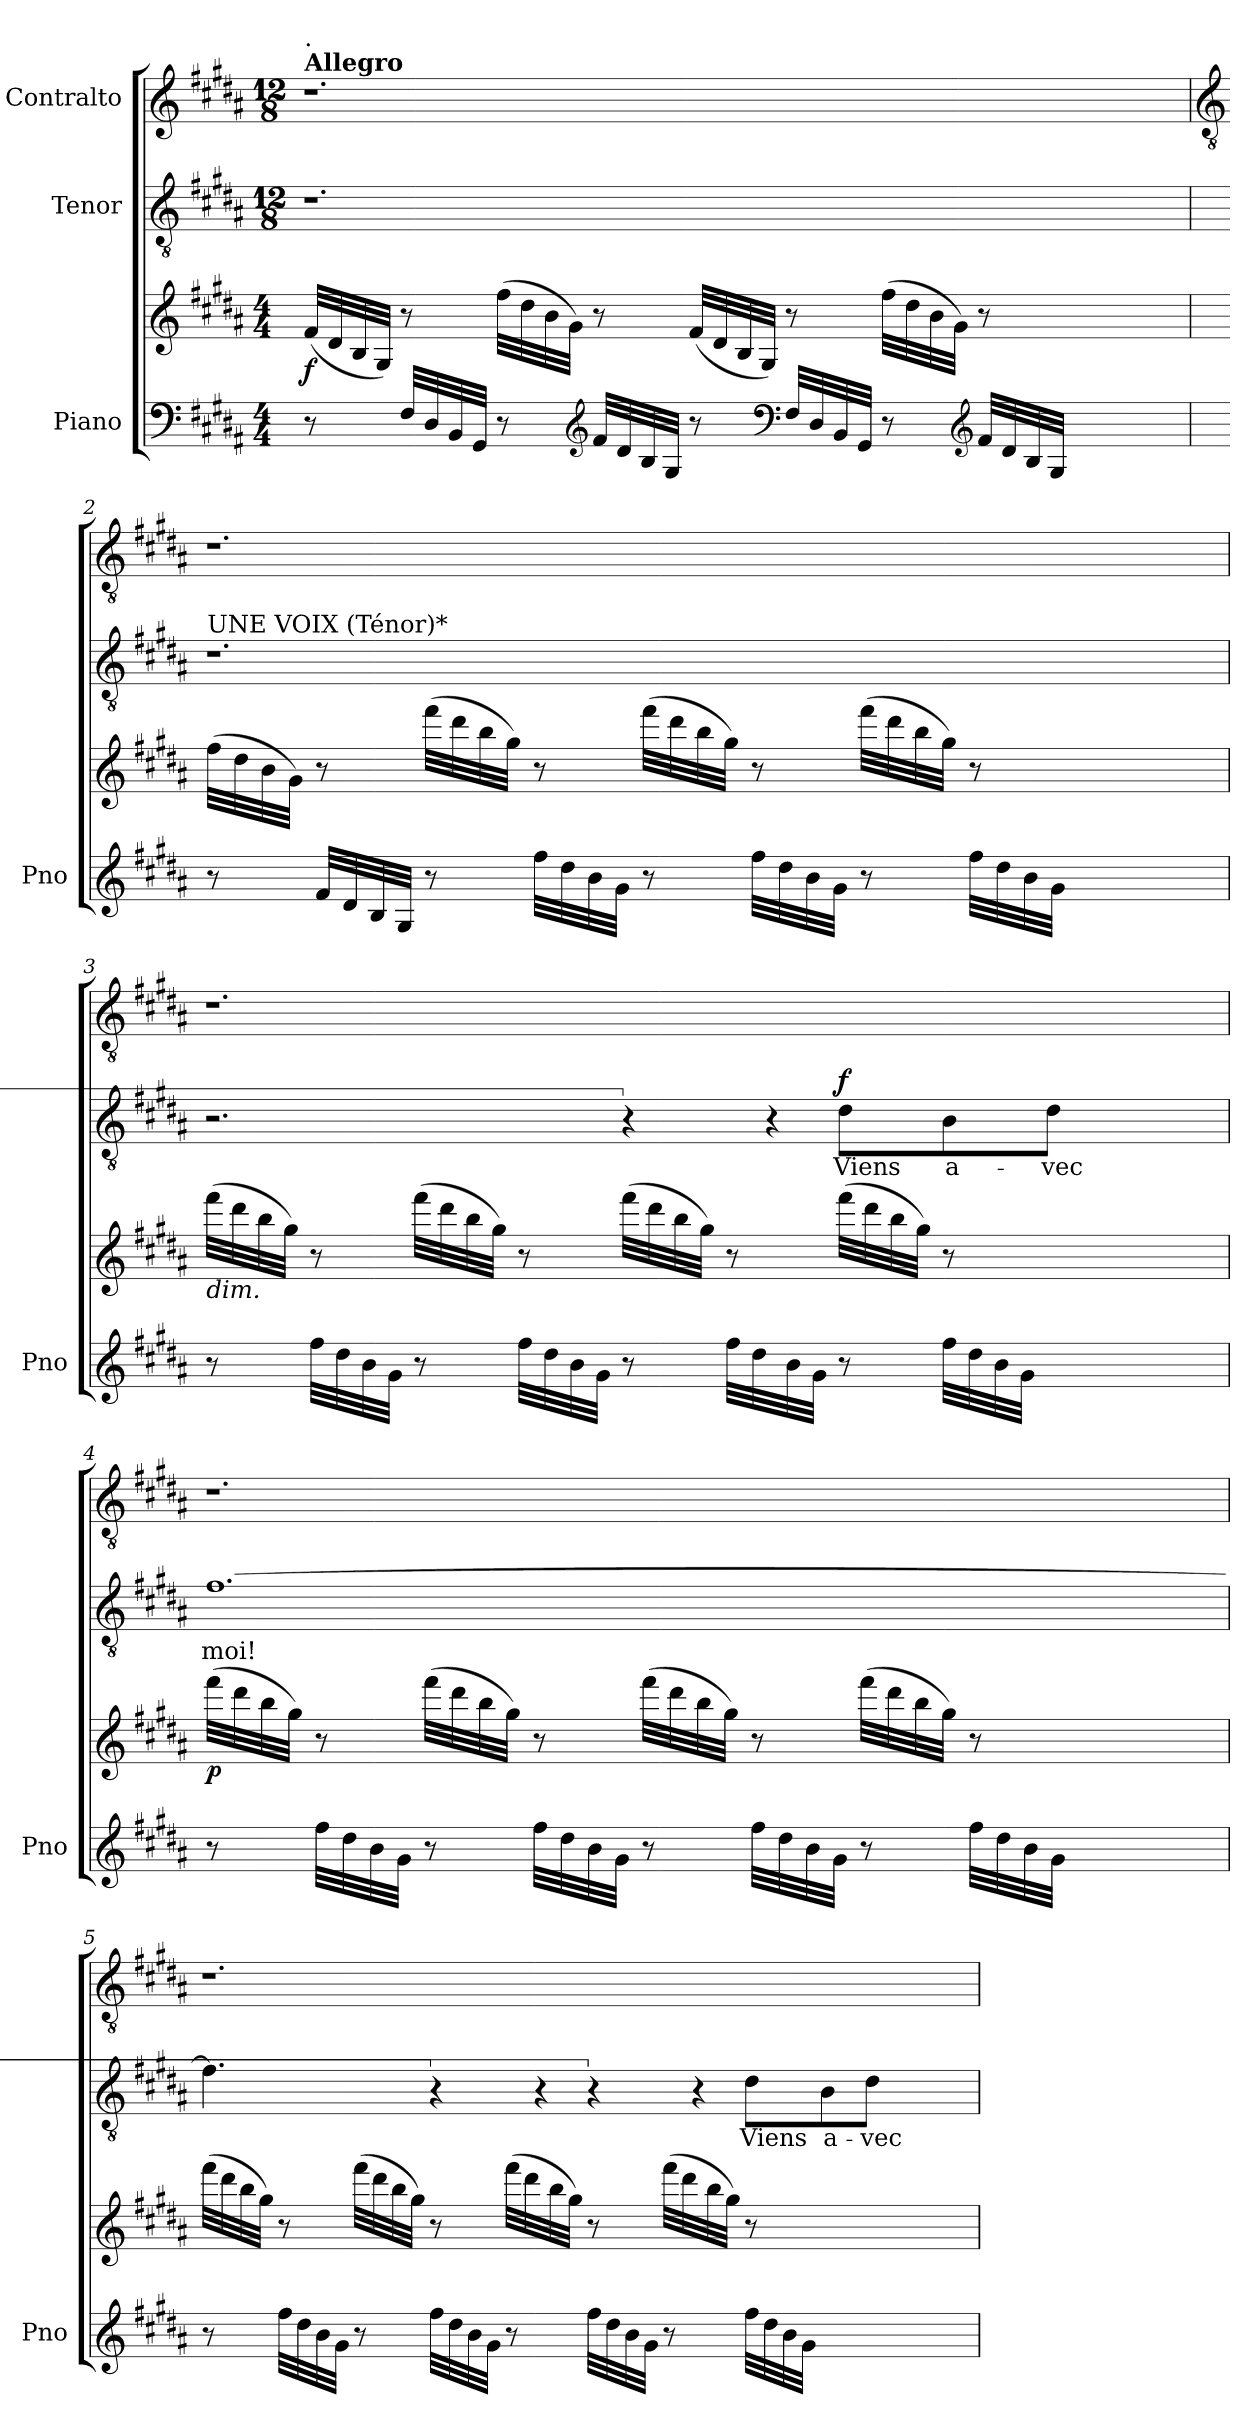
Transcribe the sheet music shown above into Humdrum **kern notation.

**kern	**kern	**dynam	**kern	**text	**dynam	**kern
*part3	*part3	*part3	*part2	*part2	*part2	*part1
*staff4	*staff3	*staff3/4	*staff2	*staff2	*staff2	*staff1
*I"Piano	*	*	*I"Tenor	*	*	*I"Contralto
*I'Pno	*	*	*	*	*	*
*clefF4	*clefG2	*	*clefGv2	*	*	*clefG2
*k[f#c#g#d#a#]	*k[f#c#g#d#a#]	*	*k[f#c#g#d#a#]	*	*	*k[f#c#g#d#a#]
*M4/4	*M4/4	*	*M12/8	*	*	*M12/8
=1	=1	=1	=1	=1	=1	=1
!	!	!	!	!	!	!LO:TX:a:B:t=Allegro
!	!	!	!	!	!	!LO:TX:a:t=.
!	!	!LO:DY:b	!	!	!	!
8r	(<32f#/LLL	f	1.r	.	.	1.r
.	32d#/	.	.	.	.	.
.	32B/	.	.	.	.	.
.	32G#/JJJ)	.	.	.	.	.
32F#/LLL	8r	.	.	.	.	.
32D#/	.	.	.	.	.	.
32BB/	.	.	.	.	.	.
32GG#/JJJ	.	.	.	.	.	.
8r	(>32ff#\LLL	.	.	.	.	.
.	32dd#\	.	.	.	.	.
.	32b\	.	.	.	.	.
.	32g#\JJJ)	.	.	.	.	.
*clefG2	*	*	*	*	*	*
32f#/LLL	8r	.	.	.	.	.
32d#/	.	.	.	.	.	.
32B/	.	.	.	.	.	.
32G#/JJJ	.	.	.	.	.	.
8r	(<32f#/LLL	.	.	.	.	.
.	32d#/	.	.	.	.	.
.	32B/	.	.	.	.	.
.	32G#/JJJ)	.	.	.	.	.
*clefF4	*	*	*	*	*	*
32F#/LLL	8r	.	.	.	.	.
32D#/	.	.	.	.	.	.
32BB/	.	.	.	.	.	.
32GG#/JJJ	.	.	.	.	.	.
8r	(>32ff#\LLL	.	.	.	.	.
.	32dd#\	.	.	.	.	.
.	32b\	.	.	.	.	.
.	32g#\JJJ)	.	.	.	.	.
*clefG2	*	*	*	*	*	*
32f#/LLL	8r	.	.	.	.	.
32d#/	.	.	.	.	.	.
32B/	.	.	.	.	.	.
32G#/JJJ	.	.	.	.	.	.
2ryy	2ryy	.	.	.	.	.
!!LO:LB:g=z
=2	=2	=2	=2	=2	=2	=2
*	*	*	*	*	*	*clefGv2
!	!	!	!LO:TX:a:t=UNE VOIX   (Ténor)*	!	!	!
8r	(>32ff#\LLL	.	1.r	.	.	1.r
.	32dd#\	.	.	.	.	.
.	32b\	.	.	.	.	.
.	32g#\JJJ)	.	.	.	.	.
32f#/LLL	8r	.	.	.	.	.
32d#/	.	.	.	.	.	.
32B/	.	.	.	.	.	.
32G#/JJJ	.	.	.	.	.	.
8r	(>32fff#\LLL	.	.	.	.	.
.	32ddd#\	.	.	.	.	.
.	32bb\	.	.	.	.	.
.	32gg#\JJJ)	.	.	.	.	.
32ff#\LLL	8r	.	.	.	.	.
32dd#\	.	.	.	.	.	.
32b\	.	.	.	.	.	.
32g#\JJJ	.	.	.	.	.	.
8r	(>32fff#\LLL	.	.	.	.	.
.	32ddd#\	.	.	.	.	.
.	32bb\	.	.	.	.	.
.	32gg#\JJJ)	.	.	.	.	.
32ff#\LLL	8r	.	.	.	.	.
32dd#\	.	.	.	.	.	.
32b\	.	.	.	.	.	.
32g#\JJJ	.	.	.	.	.	.
8r	(>32fff#\LLL	.	.	.	.	.
.	32ddd#\	.	.	.	.	.
.	32bb\	.	.	.	.	.
.	32gg#\JJJ)	.	.	.	.	.
32ff#\LLL	8r	.	.	.	.	.
32dd#\	.	.	.	.	.	.
32b\	.	.	.	.	.	.
32g#\JJJ	.	.	.	.	.	.
2ryy	2ryy	.	.	.	.	.
=3	=3	=3	=3	=3	=3	=3
!	!LO:TX:b:i:t=dim.	!	!	!	!	!
!	!	!	!LO:N:vis=2.	!	!	!
8r	(>32fff#\LLL	.	2r	.	.	1.r
.	32ddd#\	.	.	.	.	.
.	32bb\	.	.	.	.	.
.	32gg#\JJJ)	.	.	.	.	.
32ff#\LLL	8r	.	.	.	.	.
32dd#\	.	.	.	.	.	.
32b\	.	.	.	.	.	.
32g#\JJJ	.	.	.	.	.	.
8r	(>32fff#\LLL	.	.	.	.	.
.	32ddd#\	.	.	.	.	.
.	32bb\	.	.	.	.	.
.	32gg#\JJJ)	.	.	.	.	.
32ff#\LLL	8r	.	.	.	.	.
32dd#\	.	.	.	.	.	.
32b\	.	.	.	.	.	.
32g#\JJJ	.	.	.	.	.	.
!	!	!	!LO:N:vis=4	!	!	!
8r	(>32fff#\LLL	.	6r	.	.	.
.	32ddd#\	.	.	.	.	.
.	32bb\	.	.	.	.	.
.	32gg#\JJJ)	.	.	.	.	.
32ff#\LLL	8r	.	.	.	.	.
32dd#\	.	.	.	.	.	.
!	!	!	!LO:N:vis=8	!	!	!
.	.	.	12r	.	.	.
32b\	.	.	.	.	.	.
32g#\JJJ	.	.	.	.	.	.
!	!	!	!	!LO:LY:b	!LO:DY:a	!
8r	(>32fff#\LLL	.	8d#\L	Viens	f	.
.	32ddd#\	.	.	.	.	.
.	32bb\	.	.	.	.	.
.	32gg#\JJJ)	.	.	.	.	.
!	!	!	!	!LO:LY:b	!	!
32ff#\LLL	8r	.	8B\	a-	.	.
32dd#\	.	.	.	.	.	.
32b\	.	.	.	.	.	.
32g#\JJJ	.	.	.	.	.	.
!	!	!	!	!LO:LY:b	!	!
2ryy	2ryy	.	8d#\J	-vec	.	.
.	.	.	4.ryy	.	.	.
!!LO:LB:g=z
=4	=4	=4	=4	=4	=4	=4
!	!	!LO:DY:b	!	!LO:LY:b	!	!
8r	(>32fff#\LLL	p	[1.f#	moi!	.	1.r
.	32ddd#\	.	.	.	.	.
.	32bb\	.	.	.	.	.
.	32gg#\JJJ)	.	.	.	.	.
32ff#\LLL	8r	.	.	.	.	.
32dd#\	.	.	.	.	.	.
32b\	.	.	.	.	.	.
32g#\JJJ	.	.	.	.	.	.
8r	(>32fff#\LLL	.	.	.	.	.
.	32ddd#\	.	.	.	.	.
.	32bb\	.	.	.	.	.
.	32gg#\JJJ)	.	.	.	.	.
32ff#\LLL	8r	.	.	.	.	.
32dd#\	.	.	.	.	.	.
32b\	.	.	.	.	.	.
32g#\JJJ	.	.	.	.	.	.
8r	(>32fff#\LLL	.	.	.	.	.
.	32ddd#\	.	.	.	.	.
.	32bb\	.	.	.	.	.
.	32gg#\JJJ)	.	.	.	.	.
32ff#\LLL	8r	.	.	.	.	.
32dd#\	.	.	.	.	.	.
32b\	.	.	.	.	.	.
32g#\JJJ	.	.	.	.	.	.
8r	(>32fff#\LLL	.	.	.	.	.
.	32ddd#\	.	.	.	.	.
.	32bb\	.	.	.	.	.
.	32gg#\JJJ)	.	.	.	.	.
32ff#\LLL	8r	.	.	.	.	.
32dd#\	.	.	.	.	.	.
32b\	.	.	.	.	.	.
32g#\JJJ	.	.	.	.	.	.
2ryy	2ryy	.	.	.	.	.
=5	=5	=5	=5	=5	=5	=5
8r	(>32fff#\LLL	.	4.f#\]	.	.	1.r
.	32ddd#\	.	.	.	.	.
.	32bb\	.	.	.	.	.
.	32gg#\JJJ)	.	.	.	.	.
32ff#\LLL	8r	.	.	.	.	.
32dd#\	.	.	.	.	.	.
32b\	.	.	.	.	.	.
32g#\JJJ	.	.	.	.	.	.
8r	(>32fff#\LLL	.	.	.	.	.
.	32ddd#\	.	.	.	.	.
.	32bb\	.	.	.	.	.
.	32gg#\JJJ)	.	.	.	.	.
!	!	!	!LO:N:vis=4	!	!	!
32ff#\LLL	8r	.	6r	.	.	.
32dd#\	.	.	.	.	.	.
32b\	.	.	.	.	.	.
32g#\JJJ	.	.	.	.	.	.
8r	(>32fff#\LLL	.	.	.	.	.
.	32ddd#\	.	.	.	.	.
!	!	!	!LO:N:vis=8	!	!	!
.	.	.	12r	.	.	.
.	32bb\	.	.	.	.	.
.	32gg#\JJJ)	.	.	.	.	.
!	!	!	!LO:N:vis=4	!	!	!
32ff#\LLL	8r	.	6r	.	.	.
32dd#\	.	.	.	.	.	.
32b\	.	.	.	.	.	.
32g#\JJJ	.	.	.	.	.	.
8r	(>32fff#\LLL	.	.	.	.	.
.	32ddd#\	.	.	.	.	.
!	!	!	!LO:N:vis=8	!	!	!
.	.	.	12r	.	.	.
.	32bb\	.	.	.	.	.
.	32gg#\JJJ)	.	.	.	.	.
!	!	!	!	!LO:LY:b	!	!
32ff#\LLL	8r	.	8d#\L	Viens	.	.
32dd#\	.	.	.	.	.	.
32b\	.	.	.	.	.	.
32g#\JJJ	.	.	.	.	.	.
!	!	!	!	!LO:LY:b	!	!
2ryy	2ryy	.	8B\	a-	.	.
!	!	!	!	!LO:LY:b	!	!
.	.	.	8d#\J	-vec	.	.
.	.	.	4ryy	.	.	.
=	=	=	=	=	=	=
*-	*-	*-	*-	*-	*-	*-
